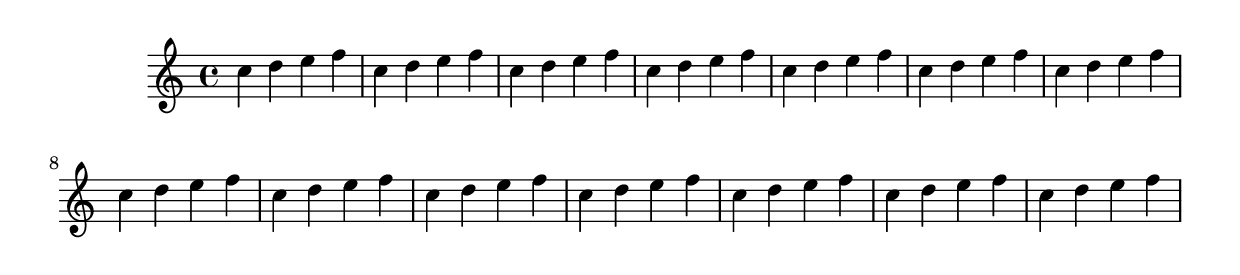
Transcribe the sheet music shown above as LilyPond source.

%% Do not edit this file; it is auto-generated from LSR http://lsr.dsi.unimi.it
%% This file is in the public domain.
\version "2.11.51"

\header {
  lsrtags = "keyboards"

  texidoc = "
Accordion discant-specific symbols are added using @code{\\markup}. The
vertical placement of the symbols can be tweaked by changing the
@code{\\raise} arguments.



"
  doctitle = "Accordion-discant symbols"
} % begin verbatim
discant = \markup {
  \musicglyph #"accordion.accDiscant"
}
dot = \markup {
  \musicglyph #"accordion.accDot"
}

% 16 voets register
accBasson = ^\markup {
  \combine
  \discant
  \raise #0.5 \dot
}

% een korig 8 en 16 voets register
accBandon = ^\markup {
  \combine
    \discant
    \combine
      \raise #0.5 \dot
      \raise #1.5 \dot
}

accVCello = ^\markup {
  \combine
    \discant
    \combine
      \raise #0.5 \dot
      \combine
        \raise #1.5 \dot
        \translate #'(1 . 0) \raise #1.5 \dot
}

% 4-8-16 voets register
accHarmon = ^\markup {
  \combine
    \discant
    \combine
      \raise #0.5 \dot
      \combine
        \raise #1.5 \dot
        \raise #2.5 \dot
}

accTrombon = ^\markup {
  \combine
    \discant
    \combine
      \raise #0.5 \dot
      \combine
        \raise #1.5 \dot
        \combine
          \translate #'(1 . 0) \raise #1.5 \dot
          \translate #'(-1 . 0) \raise #1.5 \dot
}

% eenkorig 4 en 16 voets register
accOrgan = ^\markup {
  \combine
    \discant
    \combine
      \raise #0.5 \dot
      \raise #2.5 \dot
}

accMaster = ^\markup {
  \combine
    \discant
    \combine
      \raise #0.5 \dot
      \combine
        \raise #1.5 \dot
        \combine
          \translate #'(1 . 0) \raise #1.5 \dot
          \combine
            \translate #'(-1 . 0) \raise #1.5 \dot
            \raise #2.5 \dot
}

accAccord = ^\markup {
  \combine
    \discant
    \combine
      \raise #1.5 \dot
      \combine
        \translate #'(1 . 0) \raise #1.5 \dot
        \combine
          \translate #'(-1 . 0) \raise #1.5 \dot
          \raise #2.5 \dot
}

accMusette = ^\markup {
  \combine
    \discant
    \combine
      \raise #1.5 \dot
      \combine
        \translate #'(1 . 0) \raise #1.5 \dot
        \translate #'(-1 . 0) \raise #1.5 \dot
}

accCeleste = ^\markup {
  \combine
    \discant
    \combine
      \raise #1.5 \dot
      \translate #'(-1 . 0) \raise #1.5 \dot
}

accOboe = ^\markup {
  \combine
    \discant
    \combine
      \raise #1.5 \dot
      \raise #2.5 \dot
}

accClarin = ^\markup {
  \combine
    \discant
    \raise #1.5 \dot
}

accPiccolo = ^\markup {
    \combine
       \discant 
       \raise #2.5 \dot
}

accViolin = ^\markup {
  \combine
    \discant
    \combine
      \raise #1.5 \dot
      \combine
        \translate #'(1 . 0) \raise #1.5 \dot
        \raise #2.5 \dot
}

\relative c'' {
  c4 d\accBasson e f
  c4 d\accBandon e f
  c4 d\accVCello e f
  c4 d\accHarmon e f
  c4 d\accTrombon e f
  c4 d\accOrgan e f
  c4 d\accMaster e f
  c4 d\accAccord e f
  c4 d\accMusette e f
  c4 d\accCeleste e f
  c4 d\accOboe e f
  c4 d\accClarin e f
  c4 d\accPiccolo e f
  c4 d\accViolin e f
}
